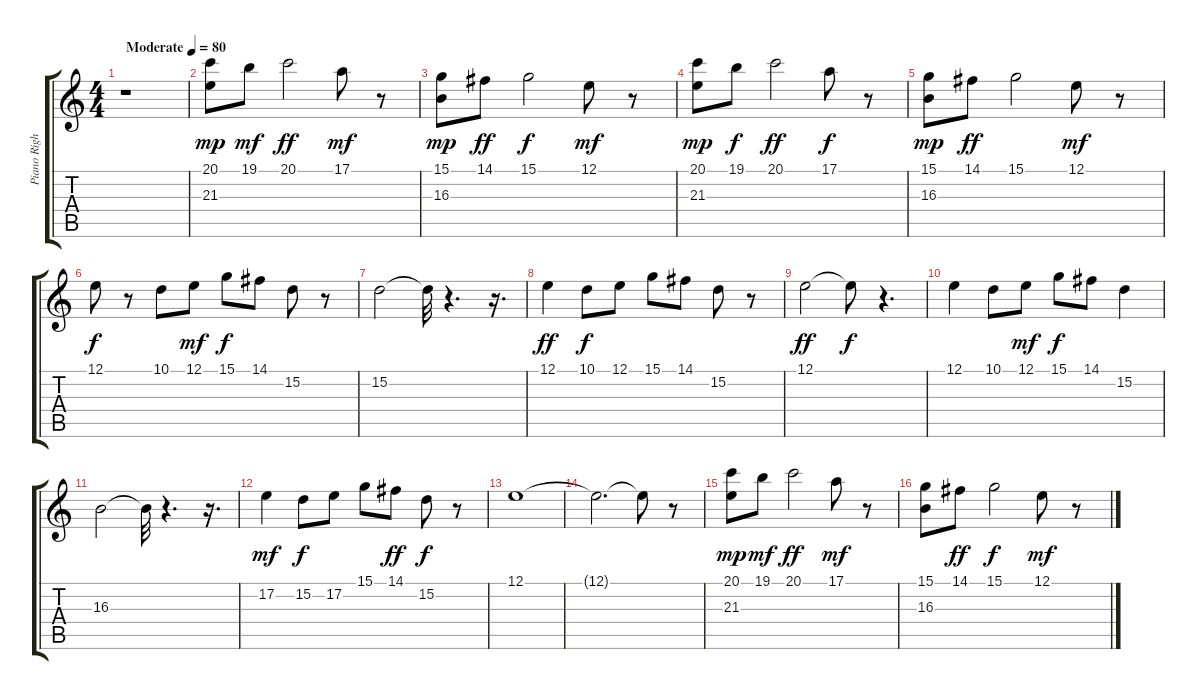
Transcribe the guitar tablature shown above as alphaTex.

\track ("Piano Right" "Piano Righ") {instrument electricpiano2}
\staff {score tabs}
\tuning (E4 B3 G3 D3 A2 E2) {hide}
\ts (4 4)
\tempo (80 "Moderate")
\clef g2
\ks c
r.1{dy mp instrument electricpiano2} |
(20.1 21.3).8 19.1.8{dy mf} 20.1.2{dy ff} 17.1.8{dy mf} r.8 |
(15.1 16.3).8{dy mp} 14.1.8{dy ff} 15.1.2{dy f} 12.1.8{dy mf} r.8 |
(20.1 21.3).8{dy mp} 19.1.8{dy f} 20.1.2{dy ff} 17.1.8{dy f} r.8 |
(15.1 16.3).8{dy mp} 14.1.8{dy ff} 15.1.2 12.1.8{dy mf} r.8 |
12.1.8{dy f volume 14} r.8 10.1.8 12.1.8{dy mf} 15.1.8{dy f} 14.1.8 15.2.8 r.8 |
15.2.2 15.2{t}.32 r.4{d} r.16{d} |
12.1.4{dy ff} 10.1.8{dy f} 12.1.8 15.1.8 14.1.8 15.2.8 r.8 |
12.1.2{dy ff} 12.1{t}.8{dy f} r.4{d} |
12.1.4 10.1.8 12.1.8{dy mf} 15.1.8{dy f} 14.1.8 15.2.4 |
16.3.2 16.3{t}.32 r.4{d} r.16{d} |
17.2.4{dy mf} 15.2.8{dy f} 17.2.8 15.1.8 14.1.8{dy ff} 15.2.8{dy f} r.8 |
12.1.1 |
12.1{t}.2{d} 12.1{t}.8 r.8 |
(20.1 21.3).8{dy mp volume 12} 19.1.8{dy mf} 20.1.2{dy ff} 17.1.8{dy mf} r.8 |
(15.1 16.3).8 14.1.8{dy ff} 15.1.2{dy f} 12.1.8{dy mf} r.8
